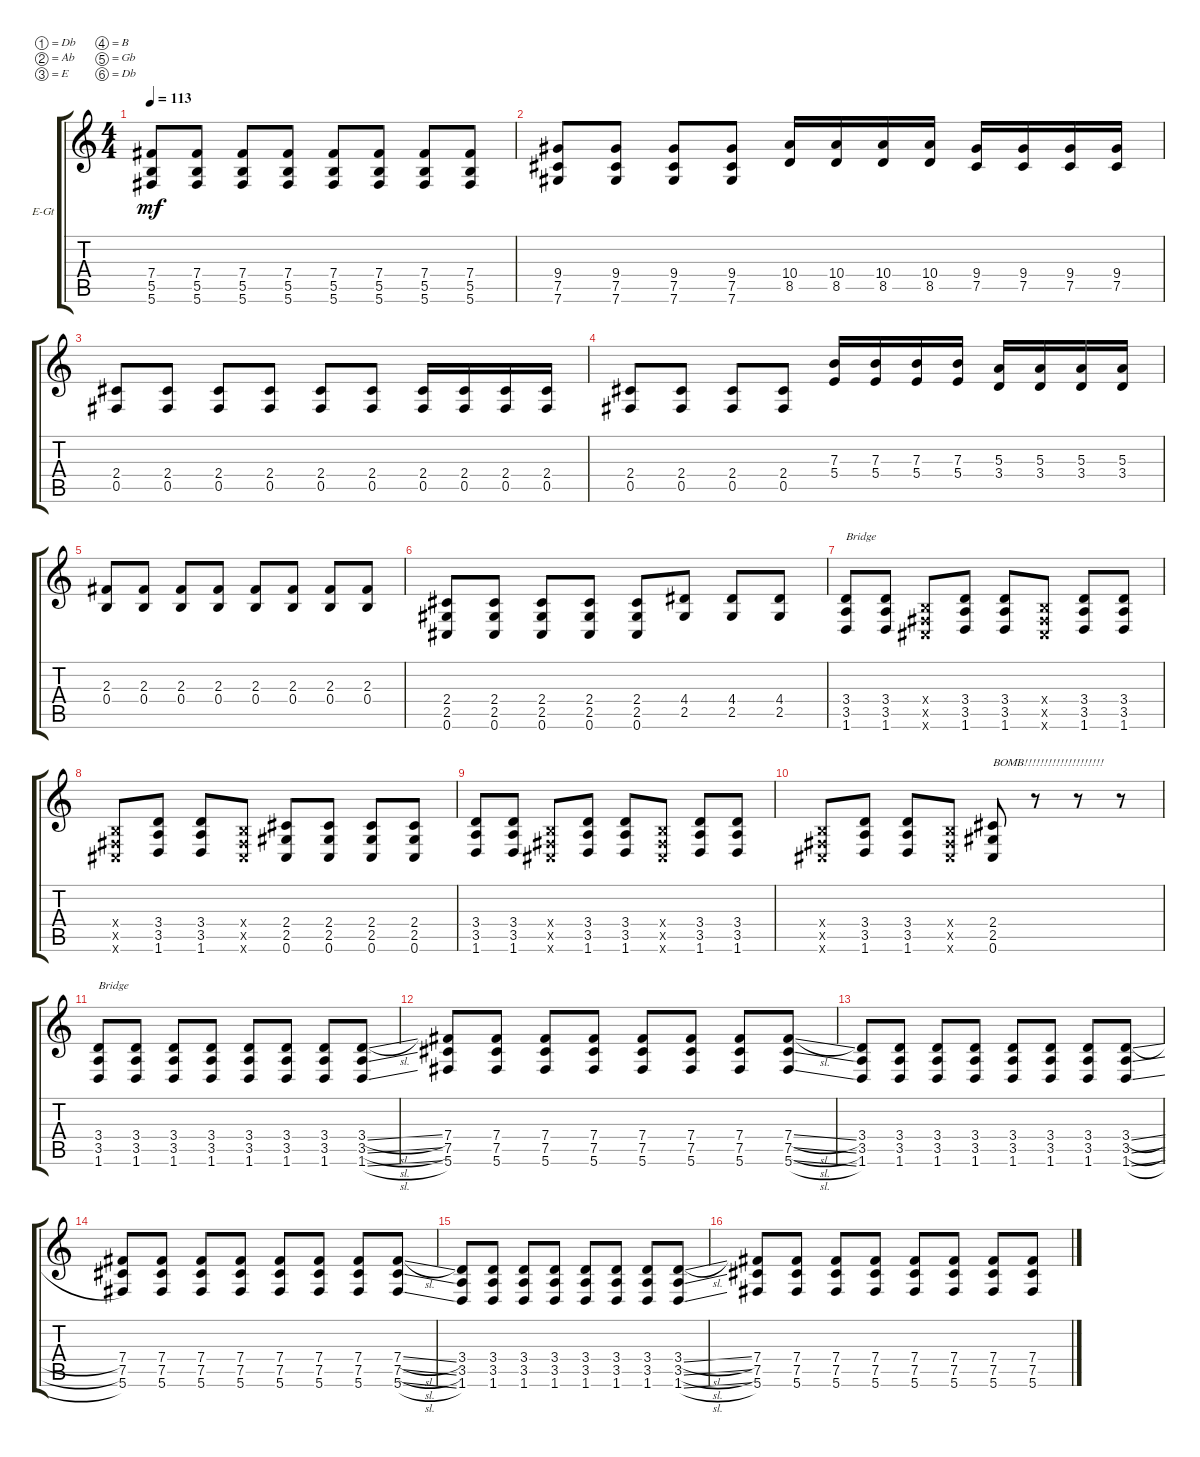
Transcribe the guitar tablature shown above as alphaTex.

\bracketExtendMode groupsimilarinstruments
\firstSystemTrackNameOrientation horizontal
\otherSystemsTrackNameOrientation horizontal
\track ("Rhythm Guitar" "E-Gt") {instrument distortionguitar}
\staff {score tabs}
\tuning (Db4 Ab3 E3 B2 Gb2 Db2)
\ts (4 4)
\tempo 113
\clef g2
\ks c
(5.6 5.5 7.4).8{dy mf} (5.6 5.5 7.4).8 (5.6 5.5 7.4).8 (5.6 5.5 7.4).8 (5.6 5.5 7.4).8 (5.6 5.5 7.4).8 (5.6 5.5 7.4).8 (5.6 5.5 7.4).8 |
(7.6 7.5 9.4).8 (7.6 7.5 9.4).8 (7.6 7.5 9.4).8 (7.6 7.5 9.4).8 (8.5 10.4).16 (8.5 10.4).16 (8.5 10.4).16 (8.5 10.4).16 (7.5 9.4).16 (7.5 9.4).16 (7.5 9.4).16 (7.5 9.4).16 |
(0.5 2.4).8 (0.5 2.4).8 (0.5 2.4).8 (0.5 2.4).8 (0.5 2.4).8 (0.5 2.4).8 (0.5 2.4).16 (0.5 2.4).16 (0.5 2.4).16 (0.5 2.4).16 |
(0.5 2.4).8 (0.5 2.4).8 (0.5 2.4).8 (0.5 2.4).8 (5.4 7.3).16 (5.4 7.3).16 (5.4 7.3).16 (5.4 7.3).16 (3.4 5.3).16 (3.4 5.3).16 (3.4 5.3).16 (3.4 5.3).16 |
(0.4 2.3).8 (0.4 2.3).8 (0.4 2.3).8 (0.4 2.3).8 (0.4 2.3).8 (0.4 2.3).8 (0.4 2.3).8 (0.4 2.3).8 |
(0.6 2.5 2.4).8 (0.6 2.5 2.4).8 (0.6 2.5 2.4).8 (0.6 2.5 2.4).8 (0.6 2.5 2.4).8 (2.5 4.4).8 (2.5 4.4).8 (2.5 4.4).8 |
(1.6 3.5 3.4).8{txt "Bridge"} (1.6 3.5 3.4).8 (0.6{x} 0.5{x} 0.4{x}).8 (1.6 3.5 3.4).8 (1.6 3.5 3.4).8 (0.6{x} 0.5{x} 0.4{x}).8 (1.6 3.5 3.4).8 (1.6 3.5 3.4).8 |
(0.6{x} 0.5{x} 0.4{x}).8 (1.6 3.5 3.4).8 (1.6 3.5 3.4).8 (0.6{x} 0.5{x} 0.4{x}).8 (0.6 2.5 2.4).8 (0.6 2.5 2.4).8 (0.6 2.5 2.4).8 (0.6 2.5 2.4).8 |
(1.6 3.5 3.4).8 (1.6 3.5 3.4).8 (0.6{x} 0.5{x} 0.4{x}).8 (1.6 3.5 3.4).8 (1.6 3.5 3.4).8 (0.6{x} 0.5{x} 0.4{x}).8 (1.6 3.5 3.4).8 (1.6 3.5 3.4).8 |
(0.6{x} 0.5{x} 0.4{x}).8 (1.6 3.5 3.4).8 (1.6 3.5 3.4).8 (0.6{x} 0.5{x} 0.4{x}).8 (0.6 2.5 2.4).8{txt "BOMB!!!!!!!!!!!!!!!!!!!!"} r.8 r.8 r.8 |
(1.6 3.5 3.4).8{txt "Bridge"} (1.6 3.5 3.4).8 (1.6 3.5 3.4).8 (1.6 3.5 3.4).8 (1.6 3.5 3.4).8 (1.6 3.5 3.4).8 (1.6 3.5 3.4).8 (1.6{sl} 3.5{sl} 3.4{sl}).8 |
(5.6 7.5 7.4).8 (5.6 7.5 7.4).8 (5.6 7.5 7.4).8 (5.6 7.5 7.4).8 (5.6 7.5 7.4).8 (5.6 7.5 7.4).8 (5.6 7.5 7.4).8 (5.6{sl} 7.5{sl} 7.4{sl}).8 |
(1.6 3.5 3.4).8 (1.6 3.5 3.4).8 (1.6 3.5 3.4).8 (1.6 3.5 3.4).8 (1.6 3.5 3.4).8 (1.6 3.5 3.4).8 (1.6 3.5 3.4).8 (1.6{sl} 3.5{sl} 3.4{sl}).8 |
(5.6 7.5 7.4).8 (5.6 7.5 7.4).8 (5.6 7.5 7.4).8 (5.6 7.5 7.4).8 (5.6 7.5 7.4).8 (5.6 7.5 7.4).8 (5.6 7.5 7.4).8 (5.6{sl} 7.5{sl} 7.4{sl}).8 |
(1.6 3.5 3.4).8 (1.6 3.5 3.4).8 (1.6 3.5 3.4).8 (1.6 3.5 3.4).8 (1.6 3.5 3.4).8 (1.6 3.5 3.4).8 (1.6 3.5 3.4).8 (1.6{sl} 3.5{sl} 3.4{sl}).8 |
(5.6 7.5 7.4).8 (5.6 7.5 7.4).8 (5.6 7.5 7.4).8 (5.6 7.5 7.4).8 (5.6 7.5 7.4).8 (5.6 7.5 7.4).8 (5.6 7.5 7.4).8 (5.6{sl} 7.5{sl} 7.4{sl}).8
